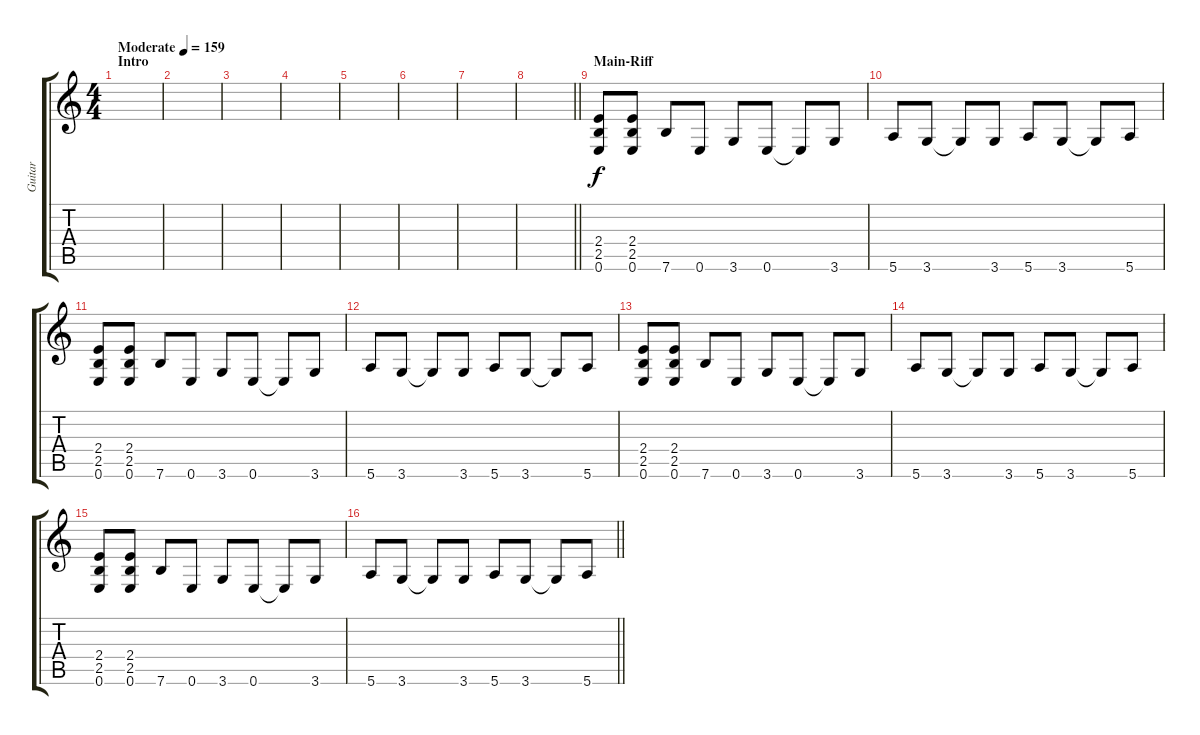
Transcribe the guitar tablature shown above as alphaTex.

\track ("Guitar" "Guitar") {instrument overdrivenguitar}
\staff {score tabs}
\tuning (E4 B3 G3 D3 A2 E2) {hide}
\ts (4 4)
\section ("" "Intro")
\tempo (159 "Moderate")
\clef g2
\ks c
|
|
|
|
|
|
|
\barLineRight lightlight
|
\section ("" "Main-Riff")
(2.4 2.5 0.6).8 (2.4 2.5 0.6).8 7.6.8 0.6.8 3.6.8 0.6.8 0.6{t}.8 3.6.8 |
5.6.8 3.6.8 3.6{t}.8 3.6.8 5.6.8 3.6.8 3.6{t}.8 5.6.8 |
(2.4 2.5 0.6).8 (2.4 2.5 0.6).8 7.6.8 0.6.8 3.6.8 0.6.8 0.6{t}.8 3.6.8 |
5.6.8 3.6.8 3.6{t}.8 3.6.8 5.6.8 3.6.8 3.6{t}.8 5.6.8 |
(2.4 2.5 0.6).8 (2.4 2.5 0.6).8 7.6.8 0.6.8 3.6.8 0.6.8 0.6{t}.8 3.6.8 |
5.6.8 3.6.8 3.6{t}.8 3.6.8 5.6.8 3.6.8 3.6{t}.8 5.6.8 |
(2.4 2.5 0.6).8 (2.4 2.5 0.6).8 7.6.8 0.6.8 3.6.8 0.6.8 0.6{t}.8 3.6.8 |
\barLineRight lightlight
5.6.8 3.6.8 3.6{t}.8 3.6.8 5.6.8 3.6.8 3.6{t}.8 5.6.8
